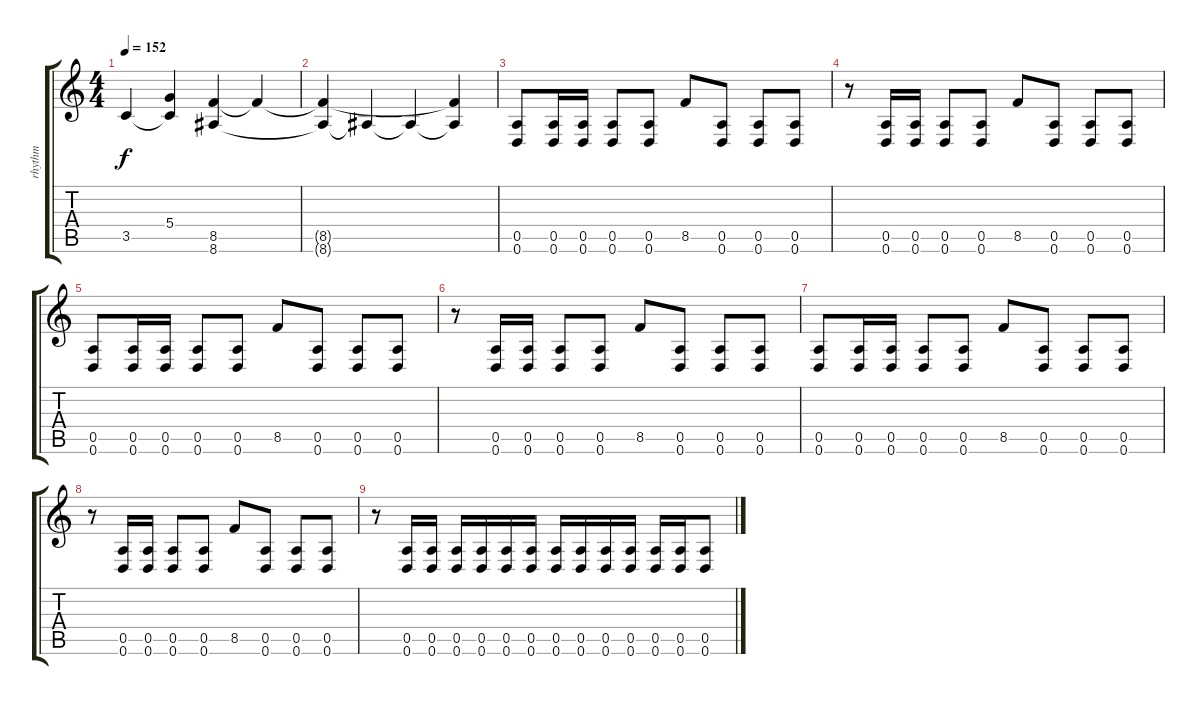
\track ("rhythm" "rhythm") {instrument overdrivenguitar bank 166}
\staff {score tabs}
\tuning (E4 B3 G3 D3 A2 D2) {hide}
\ts (4 4)
\tempo 152
\clef g2
\ks c
3.5{t}.4{dy f} (5.4{t} 3.5{t}).4 (8.5 8.6).4 8.5{t}.4 |
(8.5{t} 8.6{t}).4 8.6{t}.4 8.6{t}.4 (8.5{t} 8.6{t}).4 |
(0.5 0.6).8 (0.5 0.6).16 (0.5 0.6).16 (0.5 0.6).8 (0.5 0.6).8 8.5.8 (0.5 0.6).8 (0.5 0.6).8 (0.5 0.6).8 |
r.8 (0.5 0.6).16 (0.5 0.6).16 (0.5 0.6).8 (0.5 0.6).8 8.5.8 (0.5 0.6).8 (0.5 0.6).8 (0.5 0.6).8 |
(0.5 0.6).8 (0.5 0.6).16 (0.5 0.6).16 (0.5 0.6).8 (0.5 0.6).8 8.5.8 (0.5 0.6).8 (0.5 0.6).8 (0.5 0.6).8 |
r.8 (0.5 0.6).16 (0.5 0.6).16 (0.5 0.6).8 (0.5 0.6).8 8.5.8 (0.5 0.6).8 (0.5 0.6).8 (0.5 0.6).8 |
(0.5 0.6).8 (0.5 0.6).16 (0.5 0.6).16 (0.5 0.6).8 (0.5 0.6).8 8.5.8 (0.5 0.6).8 (0.5 0.6).8 (0.5 0.6).8 |
r.8 (0.5 0.6).16 (0.5 0.6).16 (0.5 0.6).8 (0.5 0.6).8 8.5.8 (0.5 0.6).8 (0.5 0.6).8 (0.5 0.6).8 |
r.8 (0.5 0.6).16 (0.5 0.6).16 (0.5 0.6).16 (0.5 0.6).16 (0.5 0.6).16 (0.5 0.6).16 (0.5 0.6).16 (0.5 0.6).16 (0.5 0.6).16 (0.5 0.6).16 (0.5 0.6).16 (0.5 0.6).16 (0.5 0.6).8
